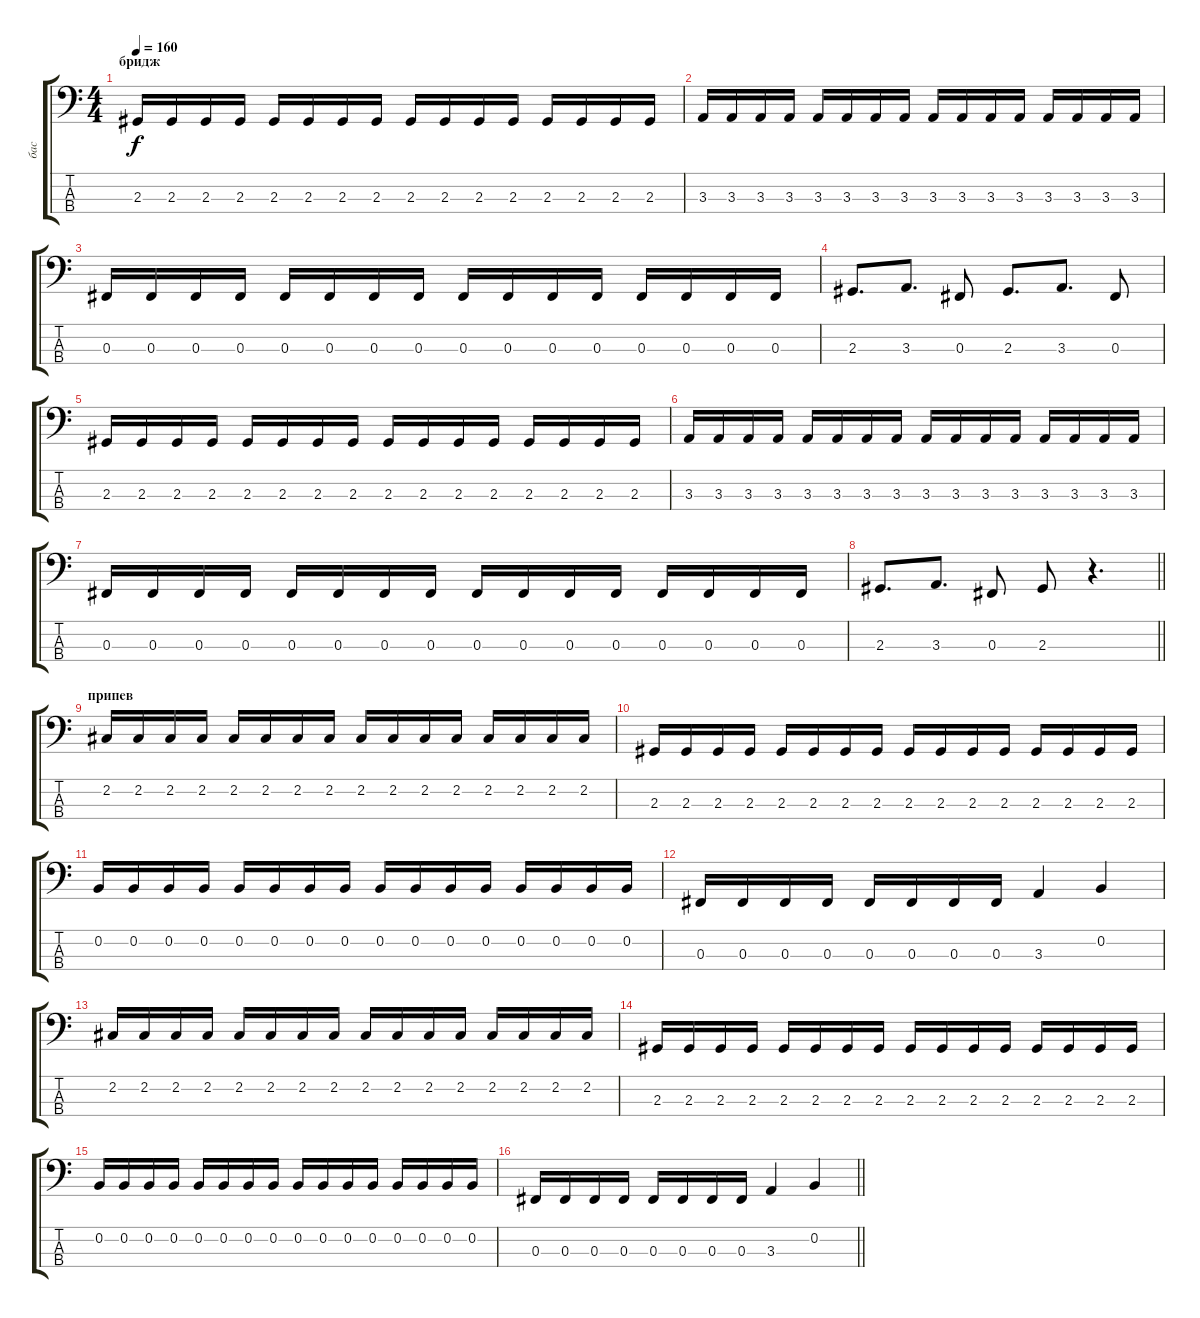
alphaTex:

\track ("бас" "бас") {instrument electricbassfinger}
\staff {score tabs}
\tuning (E2 B1 Gb1 Db1) {hide}
\ts (4 4)
\section ("" "бридж")
\tempo 160
\clef f4
\ks c
2.3.16{dy f} 2.3.16 2.3.16 2.3.16 2.3.16 2.3.16 2.3.16 2.3.16 2.3.16 2.3.16 2.3.16 2.3.16 2.3.16 2.3.16 2.3.16 2.3.16 |
3.3.16 3.3.16 3.3.16 3.3.16 3.3.16 3.3.16 3.3.16 3.3.16 3.3.16 3.3.16 3.3.16 3.3.16 3.3.16 3.3.16 3.3.16 3.3.16 |
0.3.16 0.3.16 0.3.16 0.3.16 0.3.16 0.3.16 0.3.16 0.3.16 0.3.16 0.3.16 0.3.16 0.3.16 0.3.16 0.3.16 0.3.16 0.3.16 |
2.3.8{d} 3.3.8{d} 0.3.8 2.3.8{d} 3.3.8{d} 0.3.8 |
2.3.16 2.3.16 2.3.16 2.3.16 2.3.16 2.3.16 2.3.16 2.3.16 2.3.16 2.3.16 2.3.16 2.3.16 2.3.16 2.3.16 2.3.16 2.3.16 |
3.3.16 3.3.16 3.3.16 3.3.16 3.3.16 3.3.16 3.3.16 3.3.16 3.3.16 3.3.16 3.3.16 3.3.16 3.3.16 3.3.16 3.3.16 3.3.16 |
0.3.16 0.3.16 0.3.16 0.3.16 0.3.16 0.3.16 0.3.16 0.3.16 0.3.16 0.3.16 0.3.16 0.3.16 0.3.16 0.3.16 0.3.16 0.3.16 |
\barLineRight lightlight
2.3.8{d} 3.3.8{d} 0.3.8 2.3.8 r.4{d} |
\section ("" "припев")
2.2.16 2.2.16 2.2.16 2.2.16 2.2.16 2.2.16 2.2.16 2.2.16 2.2.16 2.2.16 2.2.16 2.2.16 2.2.16 2.2.16 2.2.16 2.2.16 |
2.3.16 2.3.16 2.3.16 2.3.16 2.3.16 2.3.16 2.3.16 2.3.16 2.3.16 2.3.16 2.3.16 2.3.16 2.3.16 2.3.16 2.3.16 2.3.16 |
0.2.16 0.2.16 0.2.16 0.2.16 0.2.16 0.2.16 0.2.16 0.2.16 0.2.16 0.2.16 0.2.16 0.2.16 0.2.16 0.2.16 0.2.16 0.2.16 |
0.3.16 0.3.16 0.3.16 0.3.16 0.3.16 0.3.16 0.3.16 0.3.16 3.3.4 0.2.4 |
2.2.16 2.2.16 2.2.16 2.2.16 2.2.16 2.2.16 2.2.16 2.2.16 2.2.16 2.2.16 2.2.16 2.2.16 2.2.16 2.2.16 2.2.16 2.2.16 |
2.3.16 2.3.16 2.3.16 2.3.16 2.3.16 2.3.16 2.3.16 2.3.16 2.3.16 2.3.16 2.3.16 2.3.16 2.3.16 2.3.16 2.3.16 2.3.16 |
0.2.16 0.2.16 0.2.16 0.2.16 0.2.16 0.2.16 0.2.16 0.2.16 0.2.16 0.2.16 0.2.16 0.2.16 0.2.16 0.2.16 0.2.16 0.2.16 |
\barLineRight lightlight
0.3.16 0.3.16 0.3.16 0.3.16 0.3.16 0.3.16 0.3.16 0.3.16 3.3.4 0.2.4
